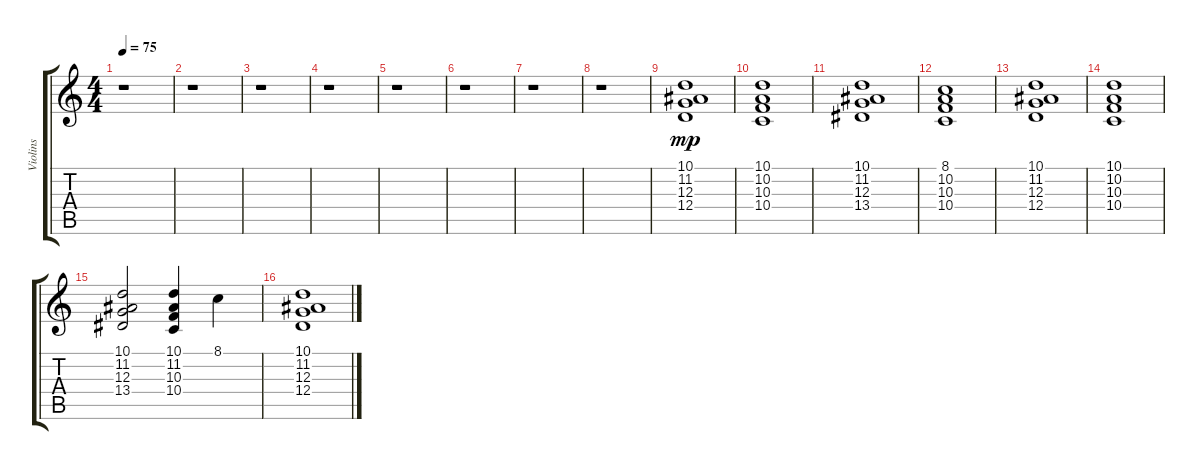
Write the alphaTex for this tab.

\track ("Violins" "Violins") {instrument stringensemble1}
\staff {score tabs}
\tuning (E4 B3 G3 D3 A2 E2) {hide}
\ts (4 4)
\tempo 75
\clef g2
\ks c
r.1{dy mp instrument stringensemble1} |
r.1 |
r.1 |
r.1 |
r.1 |
r.1 |
r.1 |
r.1 |
(10.1 11.2 12.3 12.4).1 |
(10.1 10.2 10.3 10.4).1 |
(10.1 11.2 12.3 13.4).1 |
(8.1 10.2 10.3 10.4).1 |
(10.1 11.2 12.3 12.4).1 |
(10.1 10.2 10.3 10.4).1 |
(10.1 11.2 12.3 13.4).2 (10.1 11.2 10.3 10.4).4 8.1.4 |
(10.1 11.2 12.3 12.4).1
